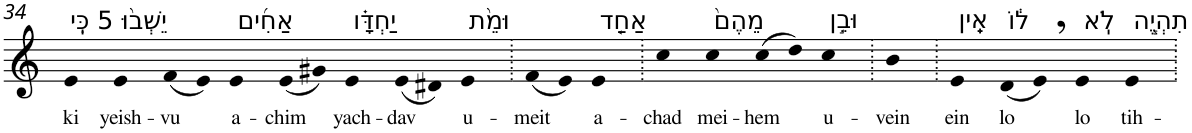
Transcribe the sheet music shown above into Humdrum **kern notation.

**kern	**text
*part1	*part1
*staff1	*staff1
*I"Piano	*
*I'Pno	*
!!LO:PB:g=z
*clefG2	*
*k[]	*
=34	=34
!LO:TX:a:t=5 כִּֽי	!
!	!LO:LY:b
4e	ki
!LO:TX:a:t=יֵשְׁב֨וּ	!
!	!LO:LY:b
4e	yeish-
!	!LO:LY:b
(8f	-vu
8e)	.
!LO:TX:a:t=אַחִ֜ים	!
!	!LO:LY:b
4e	a-
!	!LO:LY:b
(8e	-chim
8g#X)	.
!LO:TX:a:t=יַחְדָּ֗ו	!
!	!LO:LY:b
4e	yach-
!	!LO:LY:b
(8e	-dav
8d#X)	.
!LO:TX:a:t=וּמֵ֨ת	!
!	!LO:LY:b
4e	u-
=35.	=35.
!	!LO:LY:b
(8f	-meit
8e)	.
!LO:TX:a:t=אַחַ֤ד	!
!	!LO:LY:b
4e	a-
=36.	=36.
!	!LO:LY:b
4cc	-chad
!LO:TX:a:t=מֵהֶם֙	!
!	!LO:LY:b
4cc	mei-
!	!LO:LY:b
(8cc	-hem
8dd)	.
!LO:TX:a:t=וּבֵ֣ן	!
!	!LO:LY:b
4cc	u-
=37.	=37.
!	!LO:LY:b
4b	-vein
=38.	=38.
!LO:TX:a:t=אֵֽין	!
!	!LO:LY:b
4e	ein
!LO:TX:a:t=ל֔וֹ	!
!	!LO:LY:b
(8d	lo
8e,)	.
!LO:TX:a:t=לֹֽא	!
!	!LO:LY:b
4e	lo
!LO:TX:a:t=תִהְיֶ֧ה	!
!	!LO:LY:b
4e	tih-
=.	=.
*-	*-
